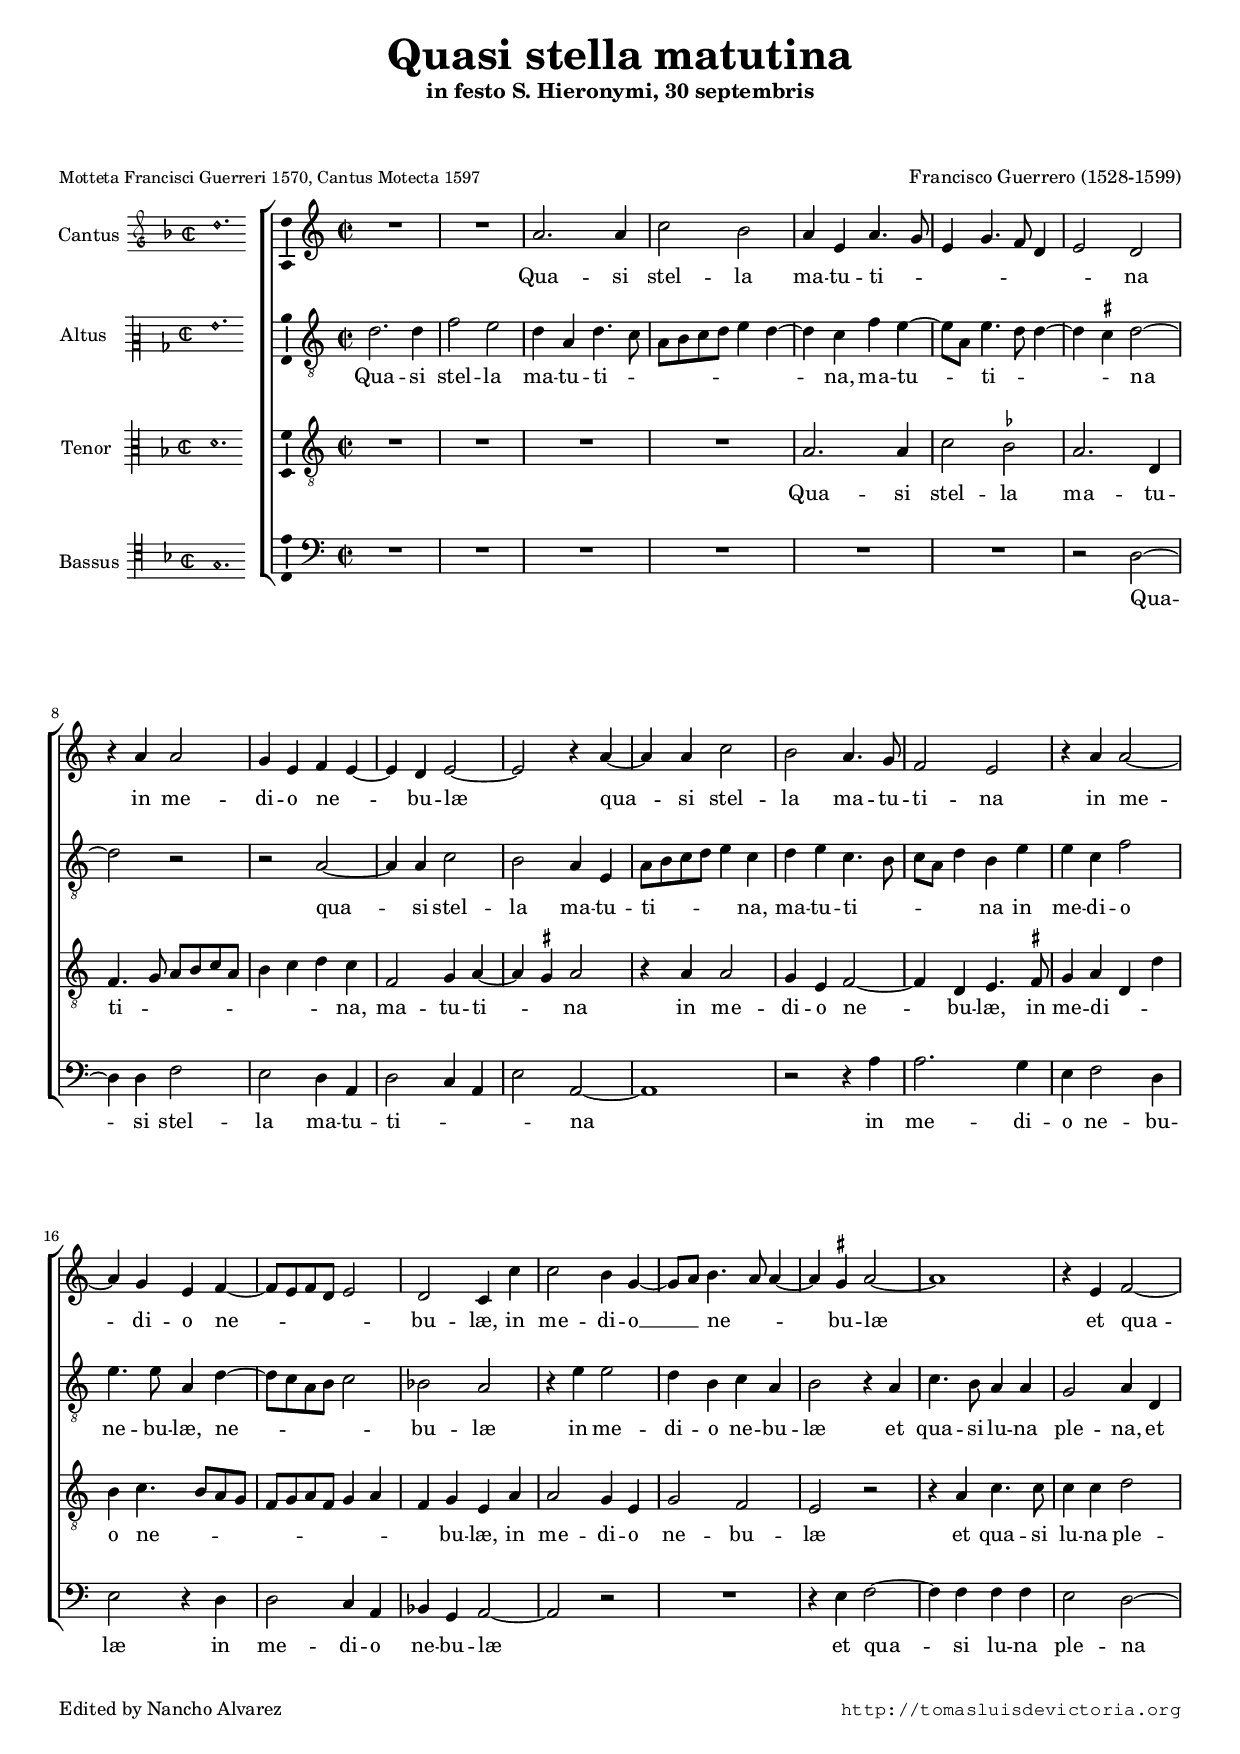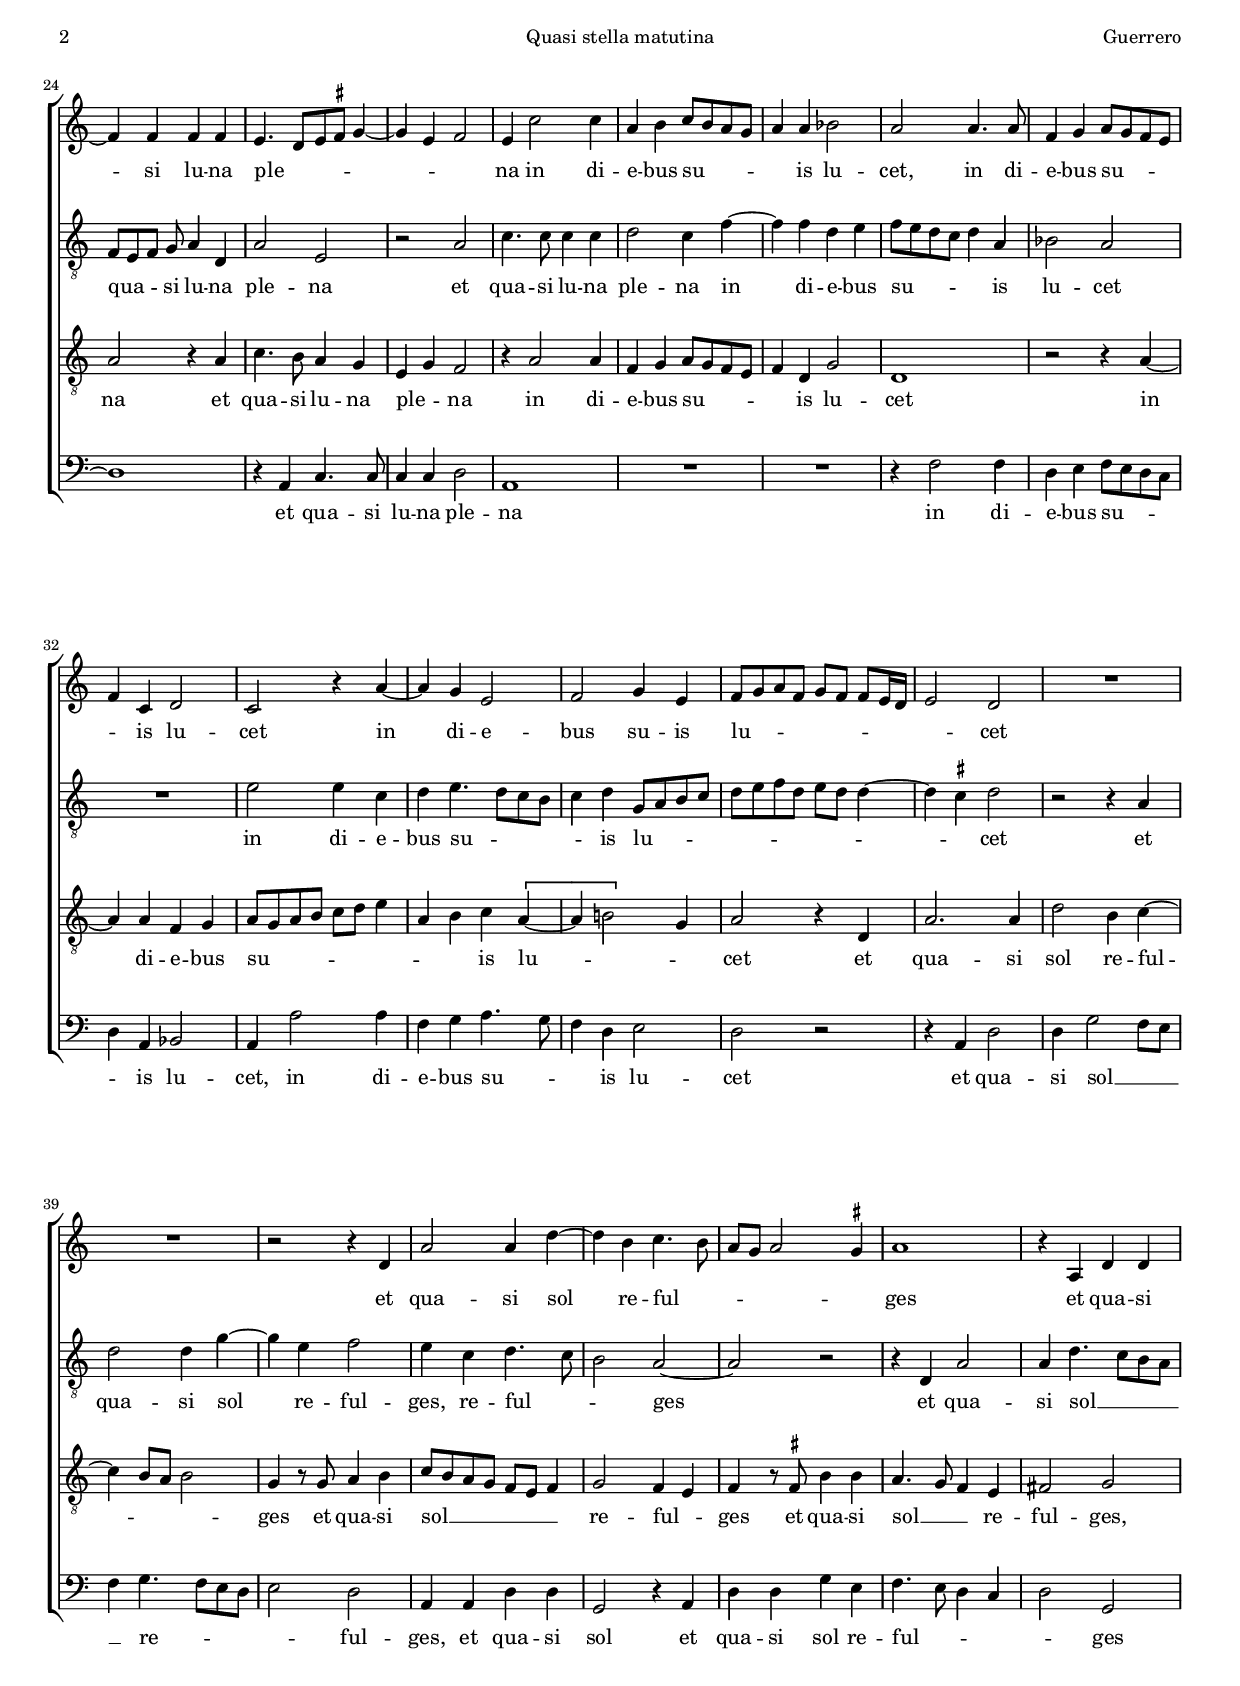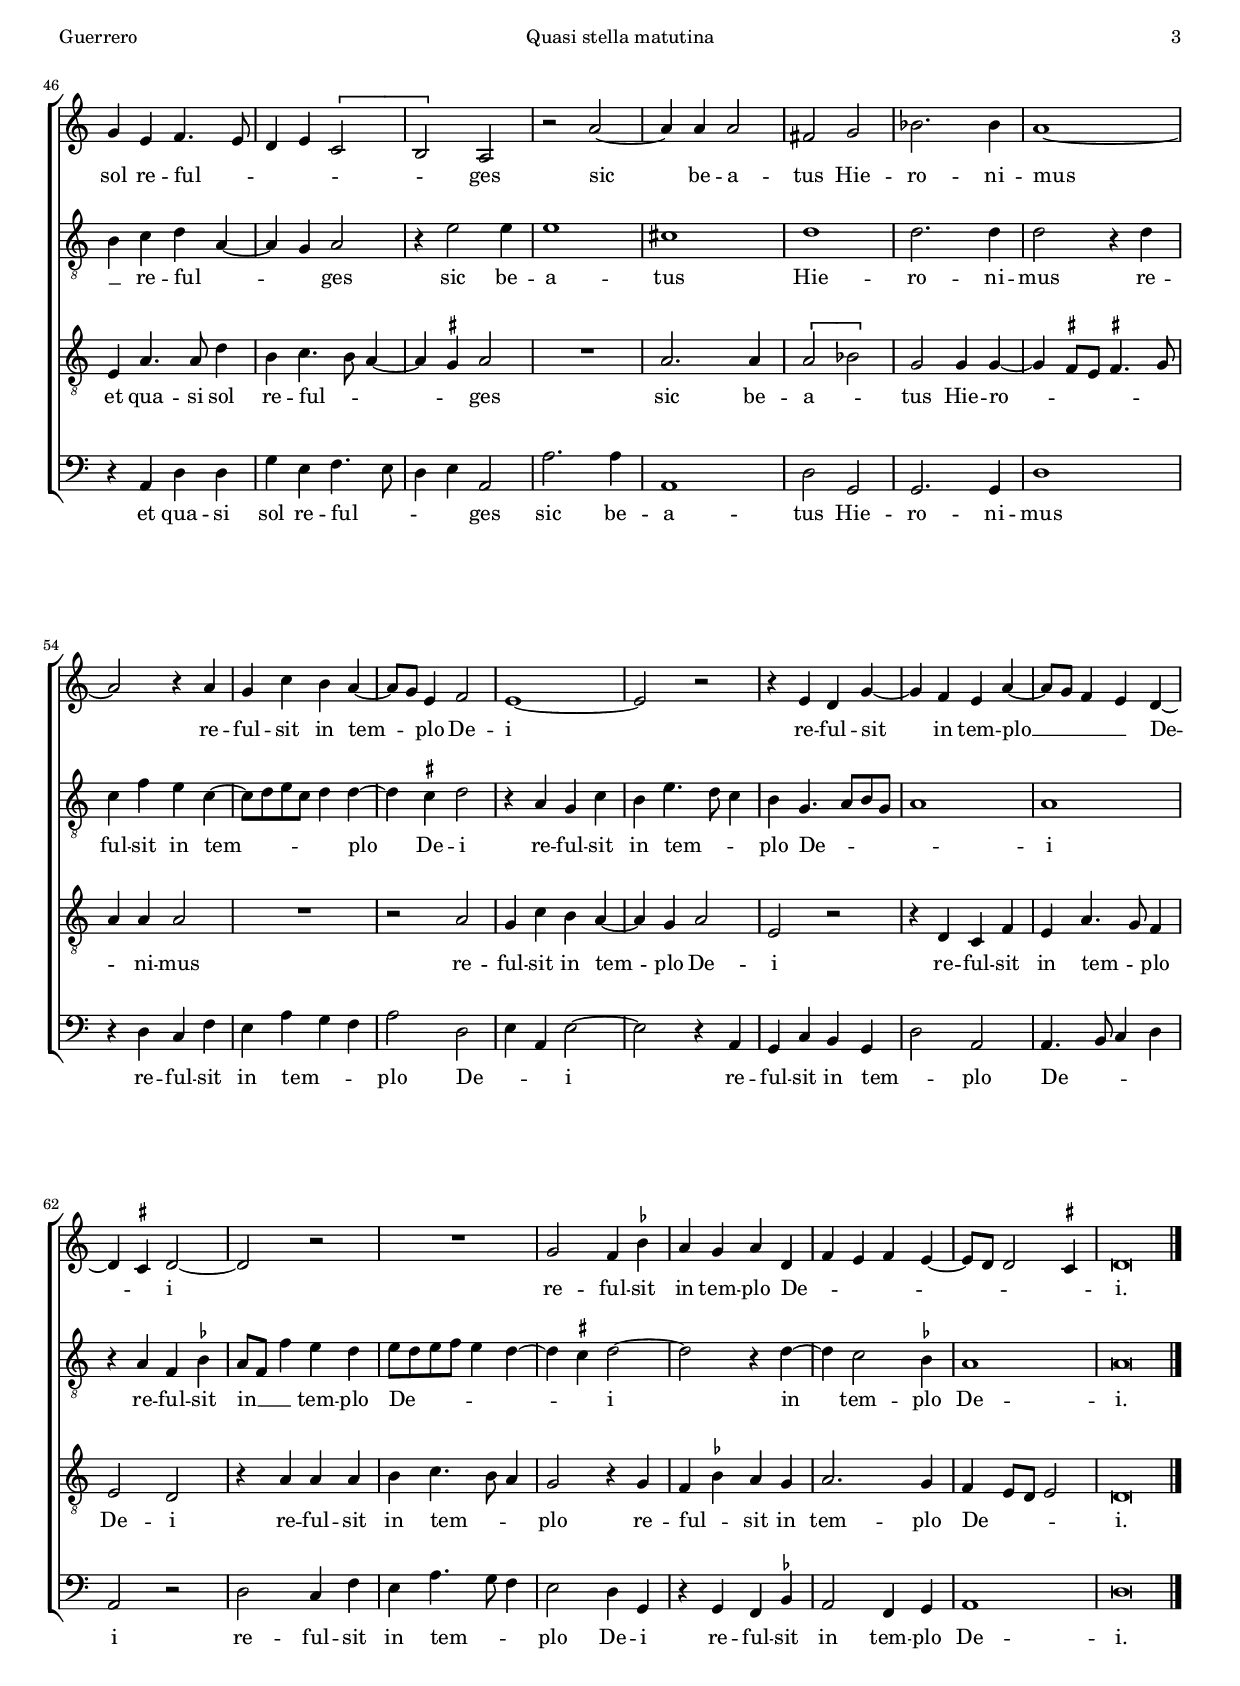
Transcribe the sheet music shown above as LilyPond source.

\version "2.18.0"

#(set-default-paper-size "a4")
#(set-global-staff-size 16.3)
#(ly:set-option 'point-and-click #f)
%mobile -s15.5 -i3.2

italicas=\override LyricText.font-shape = #'italic
rectas=\override LyricText.font-shape = #'upright
ss=\once \set suggestAccidentals = ##t
incipitwidth = 20

htitle="Quasi stella matutina"
hcomposer="Guerrero"

\header {
	title=\markup{\fontsize #3 "Quasi stella matutina"}
	subtitle="in festo S. Hieronymi, 30 septembris"
	subsubtitle=\markup{\null \vspace #2 }
	composer="Francisco Guerrero (1528-1599)"
        pdfauthor=\composer
	%opus="(-)"
	poet=\markup{\smaller "Motteta Francisci Guerreri 1570, Cantus Motecta 1597 "}
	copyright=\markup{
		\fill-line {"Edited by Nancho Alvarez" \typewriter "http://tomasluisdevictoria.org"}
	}
%	tagline=""
}


global={\key f \major \time 2/2  \skip 1*69 \bar "|."
}

cantus={
	R1*4/4 |
	R1*4/4 |
	d''2. d''4 |
	f''2 e'' |
%5
	d''4 a' d''4. c''8 |
	a'4 c''4. bes'8 g'4 |
	a'2 g' |
	r4 d'' d''2 |
	c''4 a' bes' a' ~ |
%10
	a' g' a'2 ~ |
	a' r4 d'' ~ |
	d'' d'' f''2 |
	e'' d''4. c''8 |
	bes'2 a' |
%15
	r4 d'' d''2 ~ |
	d''4 c'' a' bes' ~ |
	bes'8 a' bes' g' a'2 |
	g' f'4 f'' |
	f''2 e''4 c'' ~ |
%20
	c''8 d'' e''4. d''8 d''4 ~ |
	d'' \ss cis'' d''2 ~ |
	d''1 |
	r4 a' bes'2 ~ |
	bes'4 bes' bes' bes' |
%25
	a'4.  g'8[ a' \ss b'] c''4 ~ |
	c'' a' bes'2 |
	a'4 f''2 f''4 |
	d'' e'' f''8 e'' d'' c'' |
	d''4 d'' ees''2 |
%30
	d'' d''4. d''8 |
	bes'4 c'' d''8 c'' bes' a' |
	bes'4 f' g'2 |
	f' r4 d'' ~ |
	d'' c'' a'2 |
%35
	bes' c''4 a' |
	bes'8 c'' d'' bes'  c''[ bes']  bes'[ a'16 g'] |
	a'2 g' |
	R1*4/4 |
	R1*4/4 |
%40
	r2 r4 g' |
	d''2 d''4 g'' ~ |
	g'' e'' f''4. e''8 |
	d'' c'' d''2 \ss cis''4 |
	d''1 |
%45
	r4 d' g' g' |
	c'' a' bes'4. a'8 |
	g'4 a' \[f'2 |
	e'\] d' |
	r d'' ~ |
%50
	d''4 d'' d''2 |
	b' c'' |
	ees''2. ees''4 |
	d''1 ~ |
	d''2 r4 d'' |
%55
	c'' f'' e'' d'' ~ |
	d''8 c'' a'4 bes'2 |
	a'1 ~ |
	a'2 r |
	r4 a' g' c'' ~ |
%60
	c'' bes' a' d'' ~ |
	d''8 c'' bes'4 a' g' ~ |
	g' \ss fis' g'2 ~ |
	g' r |
	R1*4/4 |
%65
	c''2 bes'4 \ss ees'' |
	d'' c'' d'' g' |
	bes' a' bes' a' ~ |
	a'8 g' g'2 \ss fis'4 |
	g'\breve*1/2
}

altus={
	g'2. g'4 |
	bes'2 a' |
	g'4 d' g'4. f'8 |
	d' e' f' g' a'4 g' ~ |
%5
	g' f' bes' a' ~ |
	a'8 d' a'4. g'8 g'4 ~ |
	g' \ss fis' g'2 ~ |
	g' r |
	r d' ~ |
%10
	d'4 d' f'2 |
	e' d'4 a |
	d'8 e' f' g' a'4 f' |
	g' a' f'4. e'8 |
	f' d' g'4 e' a' |
%15
	a' f' bes'2 |
	a'4. a'8 d'4 g' ~ |
	g'8 f' d' e' f'2 |
	ees' d' |
	r4 a' a'2 |
%20
	g'4 e' f' d' |
	e'2 r4 d' |
	f'4. e'8 d'4 d' |
	c'2 d'4 g |
	bes8[ a bes] c' d'4 g |
%25
	d'2 a |
	r d' |
	f'4. f'8 f'4 f' |
	g'2 f'4 bes' ~ |
	bes' bes' g' a' |
%30
	bes'8 a' g' f' g'4 d' |
	ees'2 d' |
	R1*4/4 |
	a'2 a'4 f' |
	g' a'4. g'8 f' e' |
%35
	f'4 g' c'8 d' e' f' |
	g' a' bes' g' a' g' g'4 ~ |
	g' \ss fis' g'2 |
	r r4 d' |
	g'2 g'4 c'' ~ |
%40
	c'' a' bes'2 |
	a'4 f' g'4. f'8 |
	e'2 d' ~ |
	d' r |
	r4 g d'2 |
%45
	d'4 g'4. f'8 e' d' |
	e'4 f' g' d' ~ |
	d' c' d'2 |
	r4 a'2 a'4 |
	a'1 |
%50
	fis' |
	g' |
	g'2. g'4 |
	g'2 r4 g' |
	f' bes' a' f' ~ |
%55
	f'8 g' a' f' g'4 g' ~ |
	g' \ss fis' g'2 |
	r4 d' c' f' |
	e' a'4. g'8 f'4 |
	e' c'4. d'8 e' c' |
%60
	d'1 |
	d' |
	r4 d' bes \ss ees' |
	d'8 bes bes'4 a' g' |
	a'8 g' a' bes' a'4 g' ~ |
%65
	g' \ss fis' g'2 ~ |
	g' r4 g' ~ |
	g' f'2 \ss ees'4 |
	d'1 |
	d'\breve*1/2
}

tenor={
	R1*4/4 |
	R1*4/4 |
	R1*4/4 |
	R1*4/4 |
%5
	d'2. d'4 |
	f'2 \ss ees' |
	d'2. g4 |
	bes4. c'8 d' e' f' d' |
	e'4 f' g' f' |
%10
	bes2 c'4 d' ~ |
	d' \ss cis' d'2 |
	r4 d' d'2 |
	c'4 a bes2 ~ |
	bes4 g a4. \ss b8 |
%15
	c'4 d' g g' |
	e' f'4. e'8 d' c' |
	bes c' d' bes c'4 d' |
	bes c' a d' |
	d'2 c'4 a |
%20
	c'2 bes |
	a r |
	r4 d' f'4. f'8 |
	f'4 f' g'2 |
	d' r4 d' |
%25
	f'4. e'8 d'4 c' |
	a c' bes2 |
	r4 d'2 d'4 |
	bes c' d'8 c' bes a |
	bes4 g c'2 |
%30
	g1 |
	r2 r4 d' ~ |
	d' d' bes c' |
	d'8 c' d' e' f' g' a'4 |
	d' e' f' \[d' ~ |
%35
	d' e'!2\] c'4 |
	d'2 r4 g |
	d'2. d'4 |
	g'2 e'4 f' ~ |
	f' e'8 d' e'2 |
%40
	c'4 r8 c' d'4 e' |
	f'8 e' d' c' bes a bes4 |
	c'2 bes4 a |
	bes r8 \ss b e'4 e' |
	d'4. c'8 bes4 a |
%45
	b2 c' |
	a4 d'4. d'8 g'4 |
	e' f'4. e'8 d'4 ~ |
	d' \ss cis' d'2 |
	R1*4/4 |
%50
	d'2. d'4 |
	\[d'2 ees'\] |
	c' c'4 c' ~ |
	c' \ss b8 a \ss b!4. c'8 |
	d'4 d' d'2 |
%55
	R1*4/4 |
	r2 d' |
	c'4 f' e' d' ~ |
	d' c' d'2 |
	a r |
%60
	r4 g f bes |
	a d'4. c'8 bes4 |
	a2 g |
	r4 d' d' d' |
	e' f'4. e'8 d'4 |
%65
	c'2 r4 c' |
	bes \ss ees' d' c' |
	d'2. c'4 |
	bes a8 g a2 |
	g\breve*1/2
}

bassus={
	R1*4/4 |
	R1*4/4 |
	R1*4/4 |
	R1*4/4 |
%5
	R1*4/4 |
	R1*4/4 |
	r2 g ~ |
	g4 g bes2 |
	a g4 d |
%10
	g2 f4 d |
	a2 d ~ |
	d1 |
	r2 r4 d' |
	d'2. c'4 |
%15
	a bes2 g4 |
	a2 r4 g |
	g2 f4 d |
	ees c d2 ~ |
	d r |
%20
	R1*4/4 |
	r4 a bes2 ~ |
	bes4 bes bes bes |
	a2 g ~ |
	g1 |
%25
	r4 d f4. f8 |
	f4 f g2 |
	d1 |
	R1*4/4 |
	R1*4/4 |
%30
	r4 bes2 bes4 |
	g a bes8 a g f |
	g4 d ees2 |
	d4 d'2 d'4 |
	bes c' d'4. c'8 |
%35
	bes4 g a2 |
	g r |
	r4 d g2 |
	g4 c'2 bes8 a |
	bes4 c'4. bes8 a g |
%40
	a2 g |
	d4 d g g |
	c2 r4 d |
	g g c' a |
	bes4. a8 g4 f |
%45
	g2 c |
	r4 d g g |
	c' a bes4. a8 |
	g4 a d2 |
	d'2. d'4 |
%50
	d1 |
	g2 c |
	c2. c4 |
	g1 |
	r4 g f bes |
%55
	a d' c' bes |
	d'2 g |
	a4 d a2 ~ |
	a r4 d |
	c f e c |
%60
	g2 d |
	d4. e8 f4 g |
	d2 r |
	g f4 bes |
	a d'4. c'8 bes4 |
%65
	a2 g4 c |
	r c bes, \ss ees |
	d2 bes,4 c |
	d1 |
	g\breve*1/2
}

textocantus=\lyricmode{
Qua -- si stel -- la ma -- tu -- ti -- _ _ _ _ _ _ na
in me -- di -- o ne -- _ _ bu -- læ _
qua -- _ si stel -- la ma -- tu -- ti -- na
in me -- _ di -- o ne -- _ _ _ _ _ bu -- læ,
in me -- di -- o __ _ _ ne -- _ _ _ bu -- læ _
et qua -- _ si lu -- na ple -- _ _ _ _ _ _ _ na in di -- e -- bus su -- _ _ _ _ is lu -- cet,
in di -- e -- bus su -- _ _ _ _ is lu -- cet
in _ di -- e -- bus su -- is lu -- _ _ _ _ _ _ _ _ _ cet
et qua -- si sol _ re -- ful -- _ _ _ _ _ ges
et qua -- si sol re -- ful -- _ _ _ _ _ ges
sic _ be -- a -- tus Hie -- ro -- ni -- mus _ 
re -- ful -- sit in tem -- _ _ plo De -- i _
re -- ful -- sit _ in tem -- plo __ _ _ _ _ De -- _ _ i _
re -- ful -- sit in tem -- plo De -- _ _ _ _ _ _ _ _ i.
}

textoaltus=\lyricmode{
Qua -- si stel -- la ma -- tu -- ti -- _ _ _ _ _ _ _ _ na,
ma -- tu -- _ _ ti -- _ _ _ _ na _
qua -- _ si stel -- la ma -- tu -- ti -- _ _ _ _ na,
ma -- tu -- ti -- _ _ _ _ na in me -- di -- o ne -- bu -- læ,
ne -- _ _ _ _ _ bu -- læ
in me -- di -- o ne -- bu -- læ
et qua -- si lu -- na ple -- na, 
et qua -- _ _ si lu -- na ple -- na
et qua -- si lu -- na ple -- na in _ di -- e -- bus su -- _ _ _ _ is lu -- cet
in di -- e -- bus su -- _ _ _ _ is lu -- _ _ _ _ _ _ _ _ _ _ _ _ cet
et qua -- si sol _ re -- ful -- ges,
re -- ful -- _ _ ges _
et qua -- si sol __ _ _ _ _ re -- ful -- _ _ _ ges
sic be -- a -- tus Hie -- ro -- ni -- mus
re -- ful -- sit in tem -- _ _ _ _ _ plo _ De -- i
re -- ful -- sit in tem -- _ _ plo De -- _ _ _ _ i
re -- ful -- sit in __ _ _ tem -- plo De -- _ _ _ _ _ _ _ i _
in _ tem -- plo De -- i.
}

textotenor=\lyricmode{
Qua -- si stel -- la ma -- tu -- ti -- _ _ _ _ _ _ _ _ na,
ma -- tu -- ti -- _ _ na
in me -- di -- o ne -- _ bu -- læ,
in me -- di -- _ _ o ne -- _ _ _ _ _ _ _ _ _ _ bu -- læ,
in me -- di -- o ne -- bu -- læ
et qua -- si lu -- na ple -- na
et qua -- si lu -- na ple -- _ na
in di -- e -- bus su -- _ _ _ _ is lu -- cet
in _ di -- e -- bus su -- _ _ _ _ _ _ _ _ is lu -- _ _ _ cet
et qua -- si sol re -- ful -- _ _ _ _ ges
et qua -- si sol __ _ _ _ _ _ _ re -- ful -- _ ges
et qua -- si sol __ _ _ re -- ful -- ges,
et qua -- si sol re -- ful -- _ _ _ _ ges
sic be -- a -- _ tus Hie -- ro -- _ _ _ _ _ _ ni -- mus
re -- ful -- sit in tem -- _ plo De -- i
re -- ful -- sit in tem -- _ plo De -- i
re -- ful -- sit in tem -- _ _ plo 
re -- ful -- _ sit in tem -- plo De -- _ _ _ i.
}

textobassus=\lyricmode{
Qua -- _ si stel -- la ma -- tu -- ti -- _ _ _ na _
in me -- di -- o ne -- bu -- læ
in me -- di -- o ne -- bu -- læ _
et qua -- _ si lu -- na ple -- na _
et qua -- si lu -- na ple -- na
in di -- e -- bus su -- _ _ _ _ is lu -- cet, 
in di -- e -- bus su -- _ _ is lu -- cet
et qua -- si sol __ _ _ _ re -- _ _ _ _ ful -- ges,
et qua -- si sol
et qua -- si sol re -- ful -- _ _ _ _ ges
et qua -- si sol re -- ful -- _ _ _ ges
sic be -- a -- tus Hie -- ro -- ni -- mus
re -- ful -- sit in tem -- _ _ plo De -- _ _ i _
re -- ful -- sit in tem -- _ plo De -- _ _ _ i
re -- ful -- sit in tem -- _ _ plo De -- i
re -- ful -- sit in tem -- plo De -- i.
}


incipitcantus=\markup{
	\score{
		{ 
		\set Staff.instrumentName="Cantus "
		\override NoteHead.style = #'neomensural
		\override Rest.style = #'neomensural
		\override Staff.TimeSignature.style = #'neomensural
		\cadenzaOn 
		\clef "petrucci-g"
		\key f \major
		\time 2/2
		d''1.
		} 
	\layout {
		\context {\Voice
			\remove Ligature_bracket_engraver
			\consists Mensural_ligature_engraver
		}
		line-width=\incipitwidth
		indent = 0
	}
	}
}


incipitaltus=\markup{
	\score{
		{ 
		\set Staff.instrumentName="Altus   "
		\override NoteHead.style = #'neomensural 
		\override Rest.style = #'neomensural
		\override Staff.TimeSignature.style = #'neomensural
		\cadenzaOn 
		\clef "petrucci-c2"
		\key f \major
		\time 2/2
		g'1.
		} 
	\layout {
		\context {\Voice
			\remove Ligature_bracket_engraver
			\consists Mensural_ligature_engraver
		}
		line-width=\incipitwidth
		indent = 0
	}
	}
}


incipittenor=\markup{
	\score{
		{ 
		\set Staff.instrumentName="Tenor  "
		\override NoteHead.style = #'neomensural 
		\override Rest.style = #'neomensural
		\override Staff.TimeSignature.style = #'neomensural
		\cadenzaOn 
		\clef "petrucci-c3"
		\key f \major
		\time 2/2
		d'1.
		} 
	\layout {
		\context {\Voice
			\remove Ligature_bracket_engraver
			\consists Mensural_ligature_engraver
		}
		line-width=\incipitwidth
		indent=0
	}
	}
}


incipitbassus=\markup{
	\score{
		{ 
		\set Staff.instrumentName="Bassus "
		\override NoteHead.style = #'neomensural 
		\override Rest.style = #'neomensural
		\override Staff.TimeSignature.style = #'neomensural
		\cadenzaOn 
		\clef "petrucci-c4"
		\key f \major
		\time 2/2
		g1.
		} 
	\layout {
		\context {\Voice
			\remove Ligature_bracket_engraver
			\consists Mensural_ligature_engraver
		}
		line-width=\incipitwidth
		indent = 0
	}
	}
}





\score {\transpose c' g{
\new ChoirStaff<<

	\new Staff <<\global
	\new Voice="v1" {
		\set Staff.instrumentName=\incipitcantus
		\clef "treble"
		\cantus }
	\new Lyrics \lyricsto "v1" {\textocantus }
	>>

	
	\new Staff << \global
	\new Voice="v2" {
		\set Staff.instrumentName=\incipitaltus
		\clef "G_8" 
		\altus}
	\new Lyrics \lyricsto "v2" {\textoaltus }
	>>

	
	\new Staff <<\global
	\new Voice="v3" {
		\set Staff.instrumentName=\incipittenor
		\clef "G_8"
		\tenor }
	\new Lyrics \lyricsto "v3" {\textotenor }
	>>
	

	\new Staff <<\global
	\new Voice="v4" {
		\set Staff.instrumentName=\incipitbassus
		\clef "bass" 
		\bassus }
	\new Lyrics \lyricsto "v4" {\textobassus }
	>>
	
>>

	}%transpose

\layout{ 
	\context {\Lyrics 
		\override VerticalAxisGroup.staff-affinity = #UP
		\override VerticalAxisGroup.nonstaff-relatedstaff-spacing =
			#'((basic-distance . 0) (minimum-distance . 0) (padding . 1))
		\override LyricText.font-size = #1.2
		\override LyricHyphen.minimum-distance = #0.5
	}
	\context {\Score 
		tempoHideNote = ##t
		\override BarNumber.padding = #2 
	}
	\context {\Voice 
		melismaBusyProperties = #'()
		%autoBeaming = ##f
	}
	\context {\Staff 
                %\RemoveEmptyStaves
                %\override VerticalAxisGroup.remove-first = ##t
		\override VerticalAxisGroup.staff-staff-spacing =
			#'((basic-distance . 11) (minimum-distance . 0) (padding . 1))
		\consists Ambitus_engraver 
		\override LigatureBracket.padding = #1
	}
}

%\midi { \mtempo }

}


\paper{
	evenHeaderMarkup=\markup  \fill-line { \fromproperty #'page:page-number-string \htitle \hcomposer }
	oddHeaderMarkup= \markup  \fill-line { \on-the-fly #not-first-page \hcomposer \on-the-fly #not-first-page \htitle \on-the-fly #not-first-page \fromproperty #'page:page-number-string }
	%system-count=20
	%page-count = 8
	ragged-last-bottom = ##f
	indent=3.6\cm
	system-system-spacing =
	#'((basic-distance . 20) (minimum-distance . 0) (padding . 5))
	top-system-spacing = % header
	#'((basic-distance . 9) (minimum-distance . 0) (padding . 0))
	last-bottom-spacing = % footer
	#'((basic-distance . 12) (minimum-distance . 0) (padding . 0))
	markup-system-spacing.padding = #1.5
}
